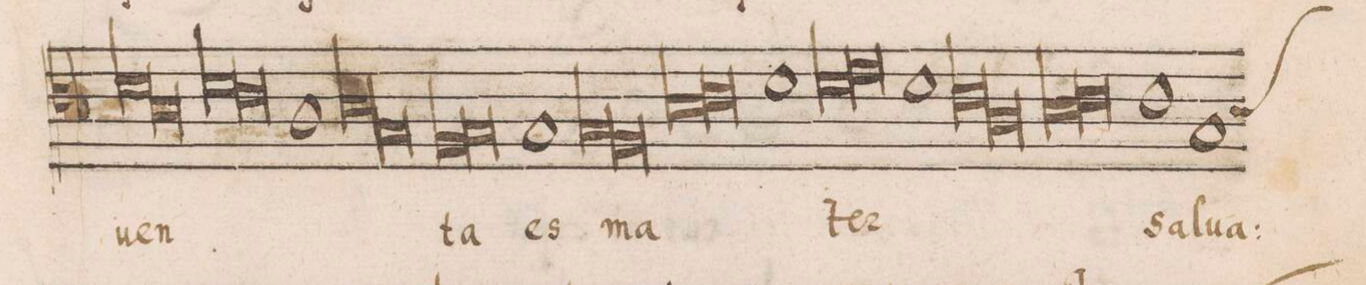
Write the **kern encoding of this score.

**kern	**text
*I"TENOR	*
*clefC4	*
*k[b-]	*
*met(C|)	*
*M2/1	*
*lig	*
1d	-uen-
1B-	.
*Xlig	*
=34-	=34-
*lig	*
1d	.
1c	.
*Xlig	*
=35-	=35-
1A	.
*lig	*
1B-	.
=36-	=36-
1G	.
*Xlig	*
*lig	*
1F	-ta
=37-	=37-
1G	.
*Xlig	*
1G	es
=38-	=38-
*lig	*
1G	ma-
1F	.
*Xlig	*
=39-	=39-
*lig	*
1B-	.
1c	.
*Xlig	*
=40-	=40-
1d	.
*lig	*
1d	-ter
=41-	=41-
1e	.
*Xlig	*
1d	.
=42-	=42-
*lig	*
1c	.
1A	.
*Xlig	*
=43-	=43-
*lig	*
1B-	.
1c	.
*Xlig	*
=44-	=44-
1c	sal-
*custos:B	*
1G	-ua:-
=45-	=45-
*-	*-
